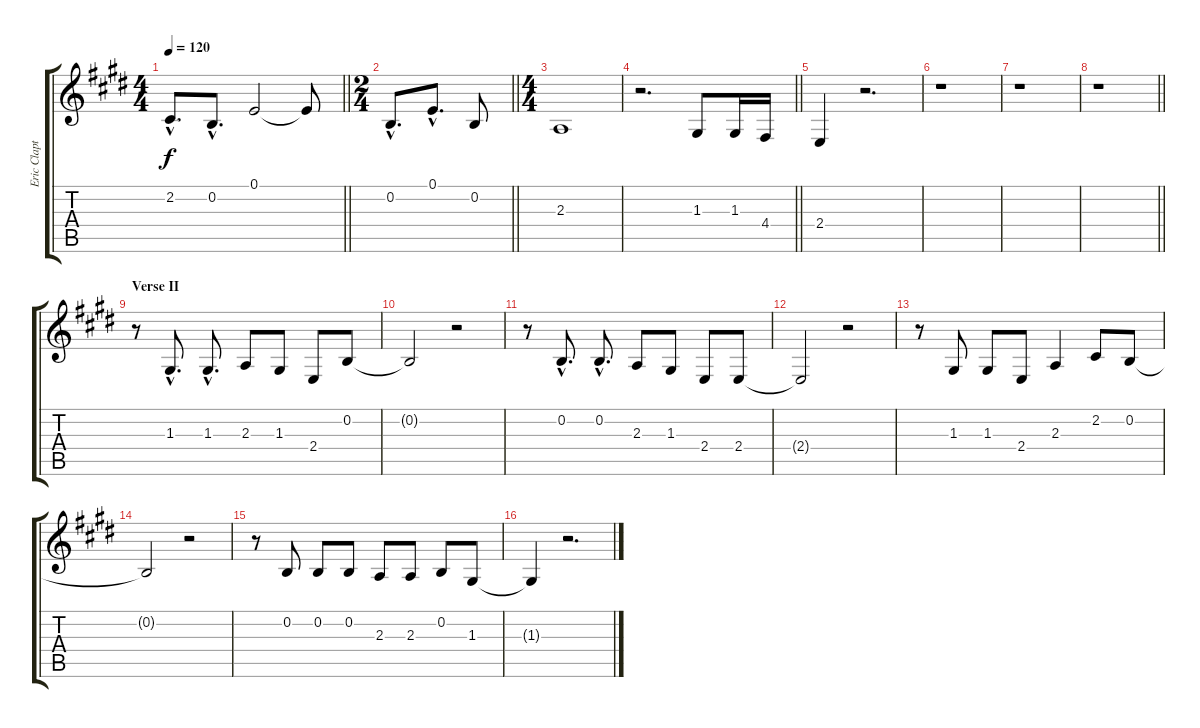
\track ("Eric Clapton Voice" "Eric Clapt") {instrument altosax}
\staff {score tabs}
\tuning (E4 B3 G3 D3 A2 E2) {hide}
\ts (4 4)
\tempo 120
\clef g2
\barLineRight lightlight
\ks e
2.2{hac}.8{d dy f} 0.2{hac}.8{d} 0.1.2 0.1{t}.8 |
\ts (2 4)
\barLineRight lightlight
0.2{hac}.8{d} 0.1{hac}.8{d} 0.2.8 |
\ts (4 4)
2.3.1 |
\barLineRight lightlight
r.2{d} 1.3.8 1.3.16 4.4.16 |
2.4.4 r.2{d} |
r.1 |
r.1 |
\barLineRight lightlight
r.1 |
\section ("" "Verse II")
r.8 1.3{hac}.8{d} 1.3{hac}.8{d} 2.3.8 1.3.8 2.4.8 0.2.8 |
0.2{t}.2 r.2 |
r.8 0.2{hac}.8{d} 0.2{hac}.8{d} 2.3.8 1.3.8 2.4.8 2.4.8 |
2.4{t}.2 r.2 |
r.8 1.3.8 1.3.8 2.4.8 2.3.4 2.2.8 0.2.8 |
0.2{t}.2 r.2 |
r.8 0.2.8 0.2.8 0.2.8 2.3.8 2.3.8 0.2.8 1.3.8 |
1.3{t}.4 r.2{d}
